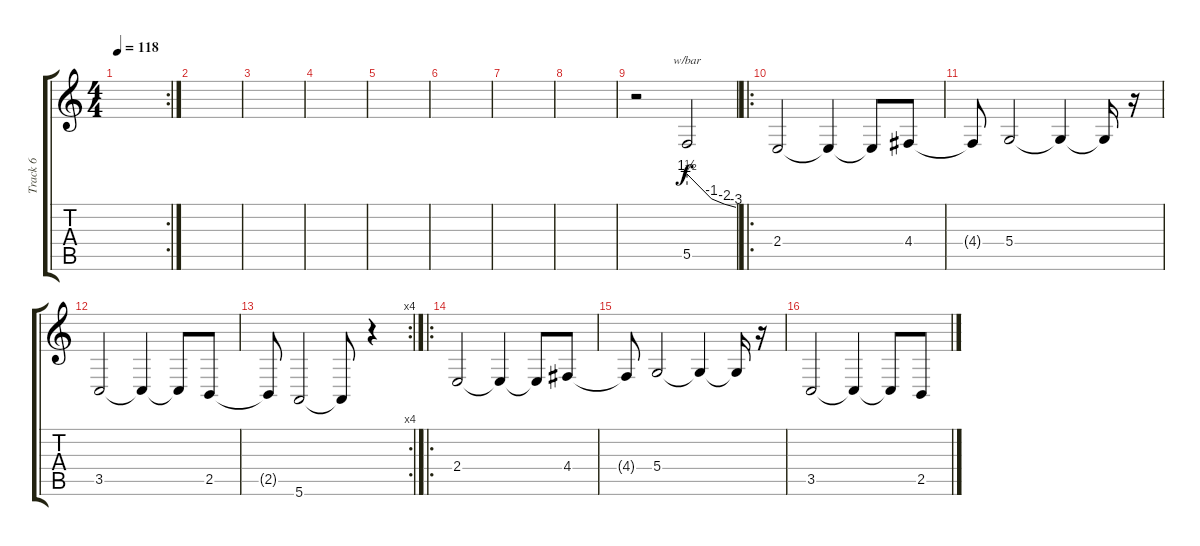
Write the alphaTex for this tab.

\track ("Track 6" "Track 6") {instrument rockorgan}
\staff {score tabs}
\tuning (E4 B3 G3 D3 A2 E2) {hide}
\rc 2
\ts (4 4)
\tempo 118
\clef g2
\ks c
|
|
|
|
|
|
|
|
r.2 5.5.2{tbe (custom default 0 6 30 -4 46 -8 60 -12)} |
\ro
2.4.2 2.4{t}.4 2.4{t}.8 4.4.8 |
4.4{t}.8 5.4.2 5.4{t}.4 5.4{t}.16 r.16 |
3.5.2 3.5{t}.4 3.5{t}.8 2.5.8 |
\rc 4
2.5{t}.8 5.6.2 5.6{t}.8 r.4 |
\ro
2.4.2 2.4{t}.4 2.4{t}.8 4.4.8 |
4.4{t}.8 5.4.2 5.4{t}.4 5.4{t}.16 r.16 |
3.5.2 3.5{t}.4 3.5{t}.8 2.5.8
